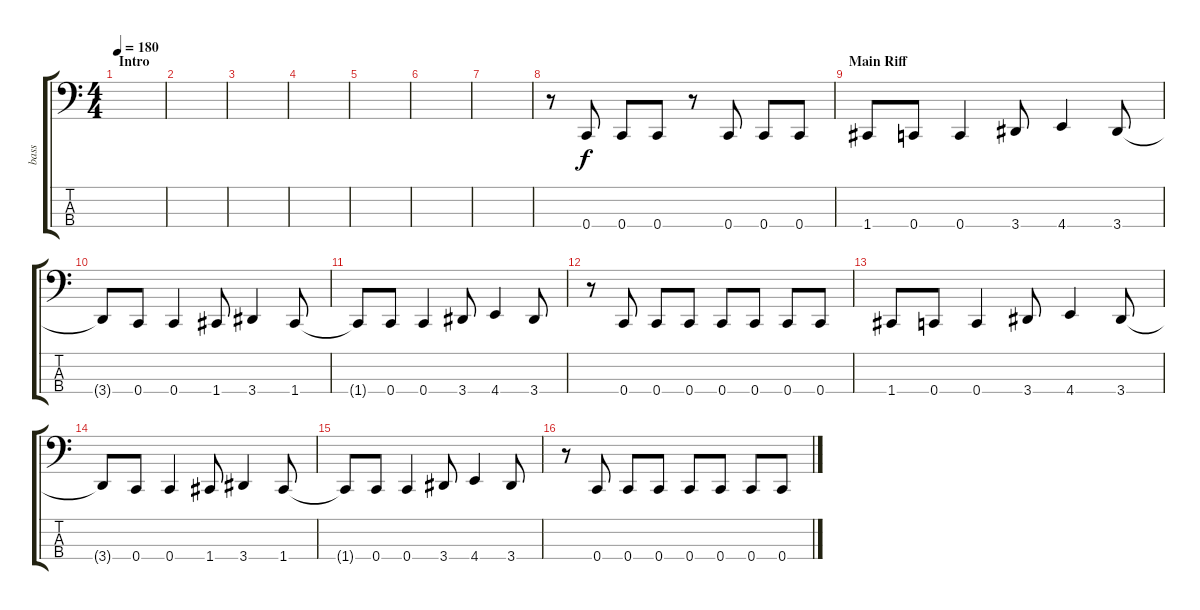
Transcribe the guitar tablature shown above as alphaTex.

\track ("bass" "bass") {instrument electricbasspick}
\staff {score tabs}
\tuning (F2 C2 G1 C1) {hide}
\ts (4 4)
\section ("" "Intro")
\tempo 180
\clef f4
\ks c
|
|
|
|
|
|
|
r.8 0.4.8 0.4.8 0.4.8 r.8 0.4.8 0.4.8 0.4.8 |
\section ("" "Main Riff")
1.4.8 0.4.8 0.4.4 3.4.8 4.4.4 3.4.8 |
3.4{t}.8 0.4.8 0.4.4 1.4.8 3.4.4 1.4.8 |
1.4{t}.8 0.4.8 0.4.4 3.4.8 4.4.4 3.4.8 |
r.8 0.4.8 0.4.8 0.4.8 0.4.8 0.4.8 0.4.8 0.4.8 |
1.4.8 0.4.8 0.4.4 3.4.8 4.4.4 3.4.8 |
3.4{t}.8 0.4.8 0.4.4 1.4.8 3.4.4 1.4.8 |
1.4{t}.8 0.4.8 0.4.4 3.4.8 4.4.4 3.4.8 |
r.8 0.4.8 0.4.8 0.4.8 0.4.8 0.4.8 0.4.8 0.4.8
